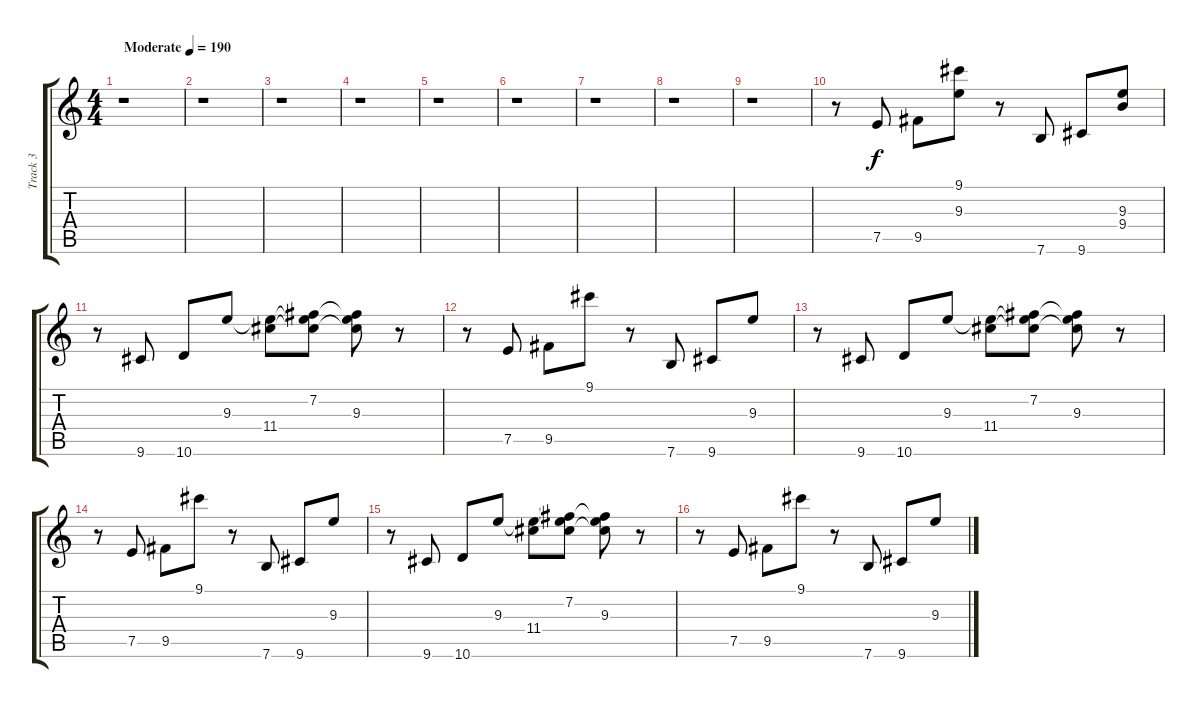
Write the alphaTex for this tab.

\track ("Track 3" "Track 3") {instrument overdrivenguitar}
\staff {score tabs}
\tuning (E4 B3 G3 D3 A2 E2) {hide}
\ts (4 4)
\tempo (190 "Moderate")
\clef g2
\ks c
r.1{dy f instrument overdrivenguitar} |
r.1 |
r.1 |
r.1 |
r.1 |
r.1 |
r.1 |
r.1 |
r.1 |
r.8 7.5.8 9.5.8 (9.1 9.3).8 r.8 7.6.8 9.6.8 (9.3 9.4).8 |
r.8 9.6.8 10.6.8 9.3.8 (9.3{t} 11.4).8 (7.2 9.3{t} 11.4{t}).8 (7.2{t} 9.3 11.4{t}).8 r.8 |
r.8 7.5.8 9.5.8 9.1.8 r.8 7.6.8 9.6.8 9.3.8 |
r.8 9.6.8 10.6.8 9.3.8 (9.3{t} 11.4).8 (7.2 9.3{t} 11.4{t}).8 (7.2{t} 9.3 11.4{t}).8 r.8 |
r.8 7.5.8 9.5.8 9.1.8 r.8 7.6.8 9.6.8 9.3.8 |
r.8 9.6.8 10.6.8 9.3.8 (9.3{t} 11.4).8 (7.2 9.3{t} 11.4{t}).8 (7.2{t} 9.3 11.4{t}).8 r.8 |
r.8 7.5.8 9.5.8 9.1.8 r.8 7.6.8 9.6.8 9.3.8
